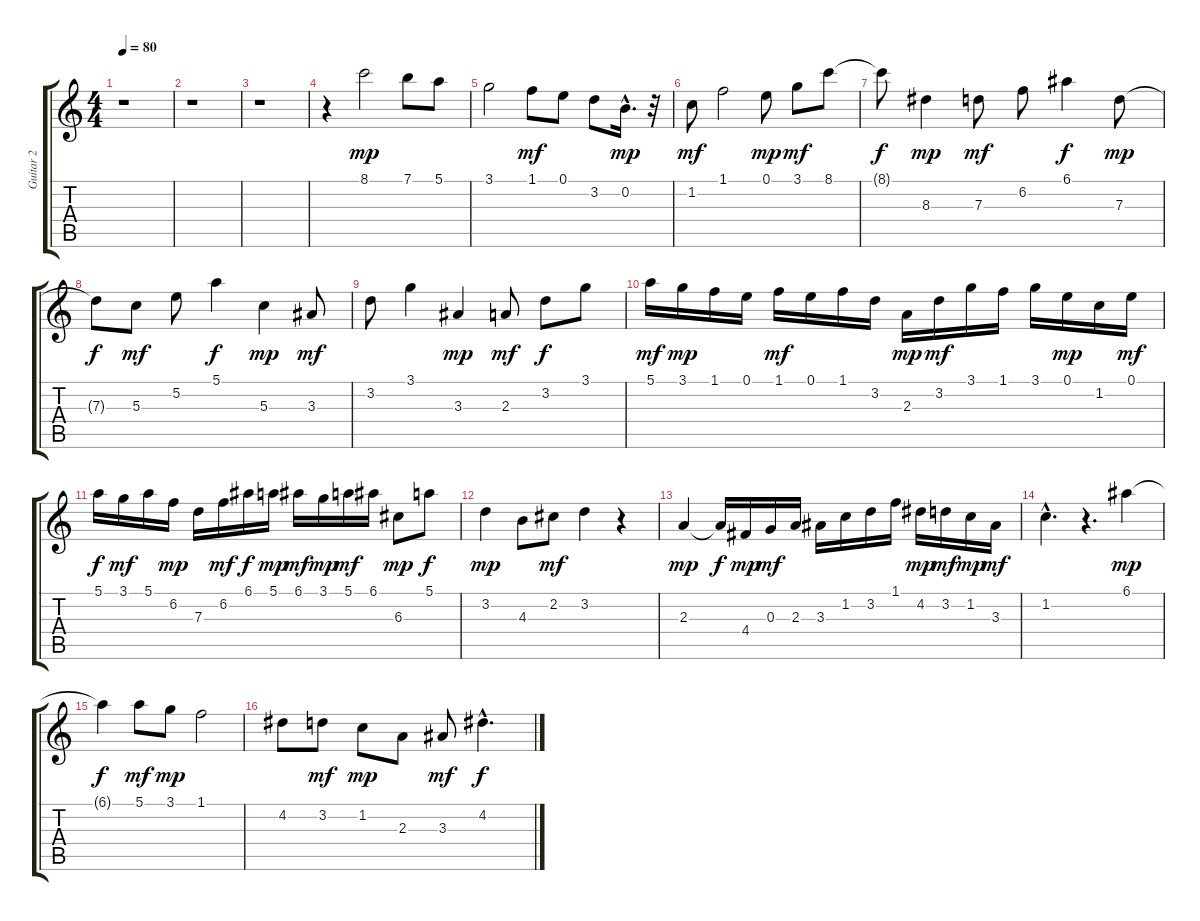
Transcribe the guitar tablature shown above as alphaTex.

\track ("Guitar 2" "Guitar 2") {instrument acousticguitarnylon}
\staff {score tabs}
\tuning (E4 B3 G3 D3 A2 E2) {hide}
\ts (4 4)
\tempo 80
\clef g2
\ks c
r.1{dy mp instrument acousticguitarnylon} |
r.1 |
r.1 |
r.4 8.1.2 7.1.8 5.1.8 |
3.1.2 1.1.8{dy mf} 0.1.8 3.2.8 0.2{hac}.16{d dy mp} r.32 |
1.2.8{dy mf} 1.1.2 0.1.8{dy mp} 3.1.8{dy mf} 8.1.8 |
8.1{t}.8{dy f} 8.3.4{dy mp} 7.3.8{dy mf} 6.2.8 6.1.4{dy f} 7.3.8{dy mp} |
7.3{t}.8{dy f} 5.3.8{dy mf} 5.2.8 5.1.4{dy f} 5.3.4{dy mp} 3.3.8{dy mf} |
3.2.8 3.1.4 3.3.4{dy mp} 2.3.8{dy mf} 3.2.8{dy f} 3.1.8 |
5.1.16{dy mf} 3.1.16{dy mp} 1.1.16 0.1.16 1.1.16{dy mf} 0.1.16 1.1.16 3.2.16 2.3.16{dy mp} 3.2.16{dy mf} 3.1.16 1.1.16 3.1.16 0.1.16{dy mp} 1.2.16 0.1.16{dy mf} |
5.1.16{dy f} 3.1.16{dy mf} 5.1.16 6.2.16{dy mp} 7.3.16 6.2.16{dy mf} 6.1.16{dy f} 5.1.16{dy mp} 6.1.16{dy mf} 3.1.16{dy mp} 5.1.16{dy mf} 6.1.16 6.3.8{dy mp} 5.1.8{dy f} |
3.2.4{dy mp} 4.3.8 2.2.8{dy mf} 3.2.4 r.4 |
2.3.4{dy mp} 2.3{t}.16{dy f} 4.4.16{dy mp} 0.3.16{dy mf} 2.3.16 3.3.16 1.2.16 3.2.16 1.1.16 4.2.16{dy mp} 3.2.16{dy mf} 1.2.16{dy mp} 3.3.16{dy mf} |
1.2{hac}.4{d} r.4{d} 6.1.4{dy mp} |
6.1{t}.4{dy f} 5.1.8{dy mf} 3.1.8{dy mp} 1.1.2 |
4.2.8 3.2.8{dy mf} 1.2.8{dy mp} 2.3.8 3.3.8{dy mf} 4.2{hac}.4{d dy f}
